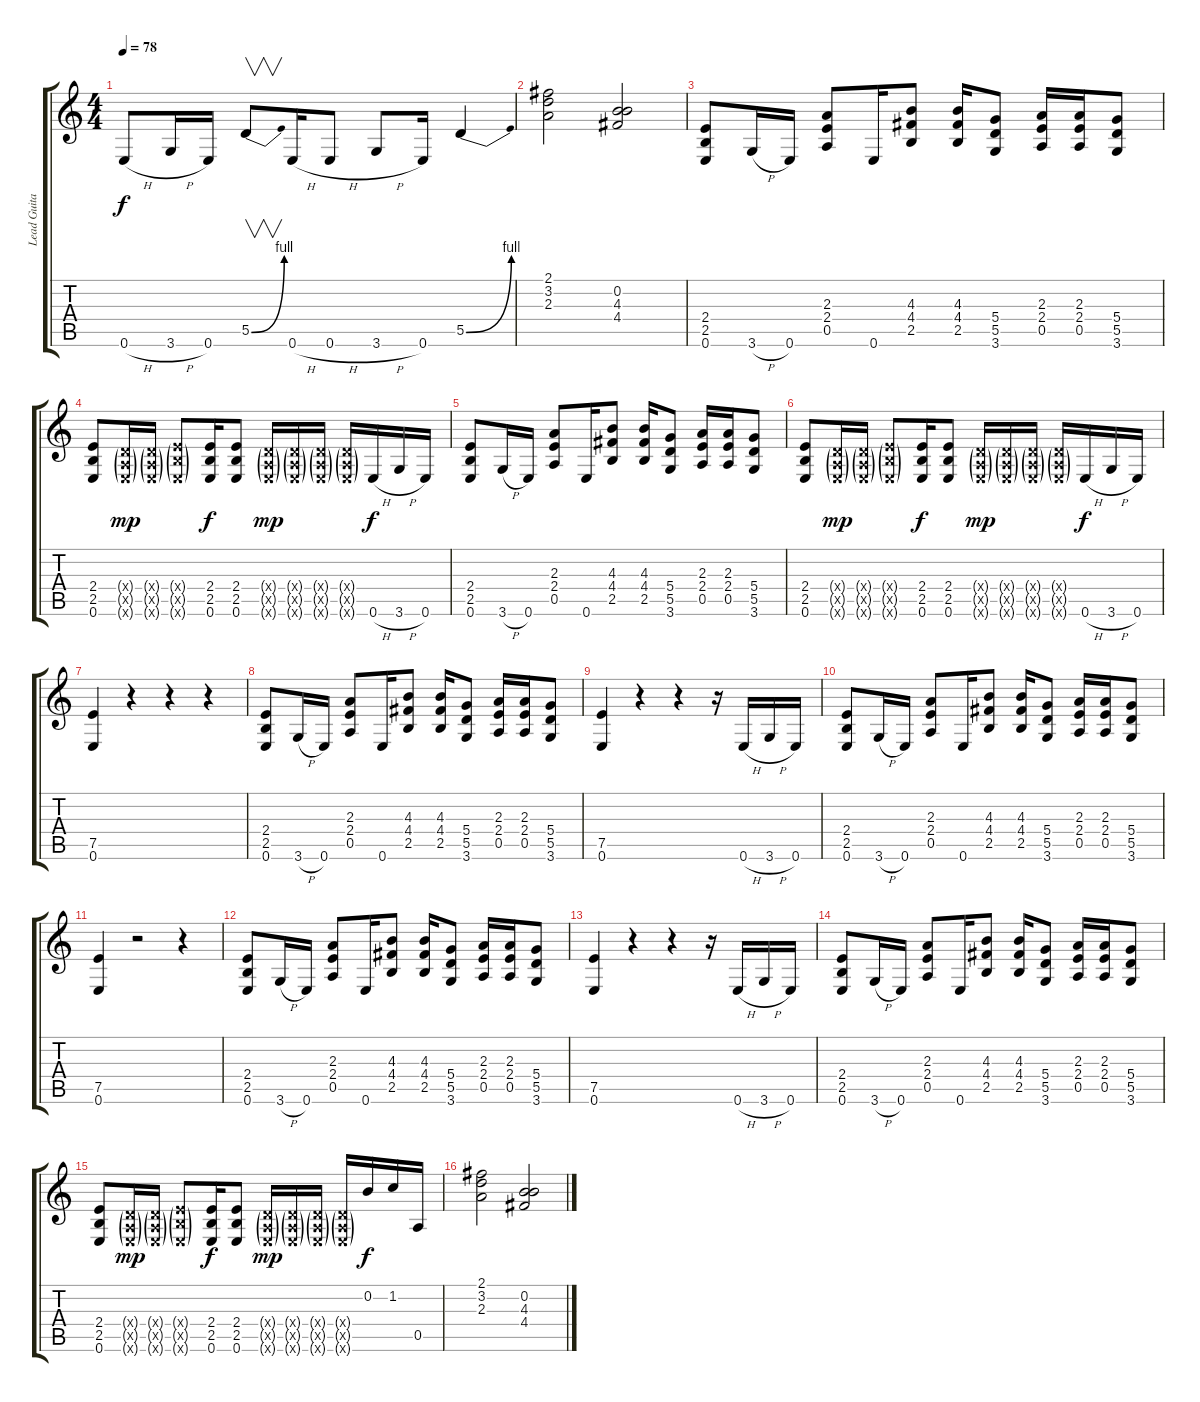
\track ("Lead Guitar" "Lead Guita") {instrument distortionguitar}
\staff {score tabs}
\tuning (E4 B3 G3 D3 A2 E2) {hide}
\ts (4 4)
\tempo 78
\clef g2
\ks c
0.6{h}.8{dy f} 3.6{h}.16 0.6.16 5.5{be (bend 0 0 60 4)}.8{v} 0.6{h}.16 0.6{h}.8 3.6{h}.8 0.6.16 5.5{be (bend 0 0 60 4)}.4 |
(2.1 3.2 2.3).2 (0.2 4.3 4.4).2 |
(2.4 2.5 0.6).8 3.6{h}.16 0.6.16 (2.3 2.4 0.5).8 0.6.16 (4.3 4.4 2.5).8 (4.3 4.4 2.5).16 (5.4 5.5 3.6).8 (2.3 2.4 0.5).16 (2.3 2.4 0.5).16 (5.4 5.5 3.6).8 |
(2.4 2.5 0.6).8 (0.4{g x} 0.5{g x} 0.6{g x}).16{dy mp} (0.4{g x} 0.5{g x} 0.6{g x}).16 (2.4{g x} 2.5{g x} 0.6{g x}).8 (2.4 2.5 0.6).16{dy f} (2.4 2.5 0.6).8 (0.4{g x} 0.5{g x} 0.6{g x}).16{dy mp} (0.4{g x} 0.5{g x} 0.6{g x}).16 (0.4{g x} 0.5{g x} 0.6{g x}).16 (0.4{g x} 0.5{g x} 0.6{g x}).16 0.6{h}.16{dy f} 3.6{h}.16 0.6.16 |
(2.4 2.5 0.6).8 3.6{h}.16 0.6.16 (2.3 2.4 0.5).8 0.6.16 (4.3 4.4 2.5).8 (4.3 4.4 2.5).16 (5.4 5.5 3.6).8 (2.3 2.4 0.5).16 (2.3 2.4 0.5).16 (5.4 5.5 3.6).8 |
(2.4 2.5 0.6).8 (0.4{g x} 0.5{g x} 0.6{g x}).16{dy mp} (0.4{g x} 0.5{g x} 0.6{g x}).16 (2.4{g x} 2.5{g x} 0.6{g x}).8 (2.4 2.5 0.6).16{dy f} (2.4 2.5 0.6).8 (0.4{g x} 0.5{g x} 0.6{g x}).16{dy mp} (0.4{g x} 0.5{g x} 0.6{g x}).16 (0.4{g x} 0.5{g x} 0.6{g x}).16 (0.4{g x} 0.5{g x} 0.6{g x}).16 0.6{h}.16{dy f} 3.6{h}.16 0.6.16 |
(7.5 0.6).4 r.4 r.4 r.4 |
(2.4 2.5 0.6).8 3.6{h}.16 0.6.16 (2.3 2.4 0.5).8 0.6.16 (4.3 4.4 2.5).8 (4.3 4.4 2.5).16 (5.4 5.5 3.6).8 (2.3 2.4 0.5).16 (2.3 2.4 0.5).16 (5.4 5.5 3.6).8 |
(7.5 0.6).4 r.4 r.4 r.16 0.6{h}.16 3.6{h}.16 0.6.16 |
(2.4 2.5 0.6).8 3.6{h}.16 0.6.16 (2.3 2.4 0.5).8 0.6.16 (4.3 4.4 2.5).8 (4.3 4.4 2.5).16 (5.4 5.5 3.6).8 (2.3 2.4 0.5).16 (2.3 2.4 0.5).16 (5.4 5.5 3.6).8 |
(7.5 0.6).4 r.2 r.4 |
(2.4 2.5 0.6).8 3.6{h}.16 0.6.16 (2.3 2.4 0.5).8 0.6.16 (4.3 4.4 2.5).8 (4.3 4.4 2.5).16 (5.4 5.5 3.6).8 (2.3 2.4 0.5).16 (2.3 2.4 0.5).16 (5.4 5.5 3.6).8 |
(7.5 0.6).4 r.4 r.4 r.16 0.6{h}.16 3.6{h}.16 0.6.16 |
(2.4 2.5 0.6).8 3.6{h}.16 0.6.16 (2.3 2.4 0.5).8 0.6.16 (4.3 4.4 2.5).8 (4.3 4.4 2.5).16 (5.4 5.5 3.6).8 (2.3 2.4 0.5).16 (2.3 2.4 0.5).16 (5.4 5.5 3.6).8 |
(2.4 2.5 0.6).8 (0.4{g x} 0.5{g x} 0.6{g x}).16{dy mp} (0.4{g x} 0.5{g x} 0.6{g x}).16 (2.4{g x} 2.5{g x} 0.6{g x}).8 (2.4 2.5 0.6).16{dy f} (2.4 2.5 0.6).8 (0.4{g x} 0.5{g x} 0.6{g x}).16{dy mp} (0.4{g x} 0.5{g x} 0.6{g x}).16 (0.4{g x} 0.5{g x} 0.6{g x}).16 (0.4{g x} 0.5{g x} 0.6{g x}).16 0.2.16{dy f} 1.2.16 0.5.16 |
(2.1 3.2 2.3).2 (0.2 4.3 4.4).2
